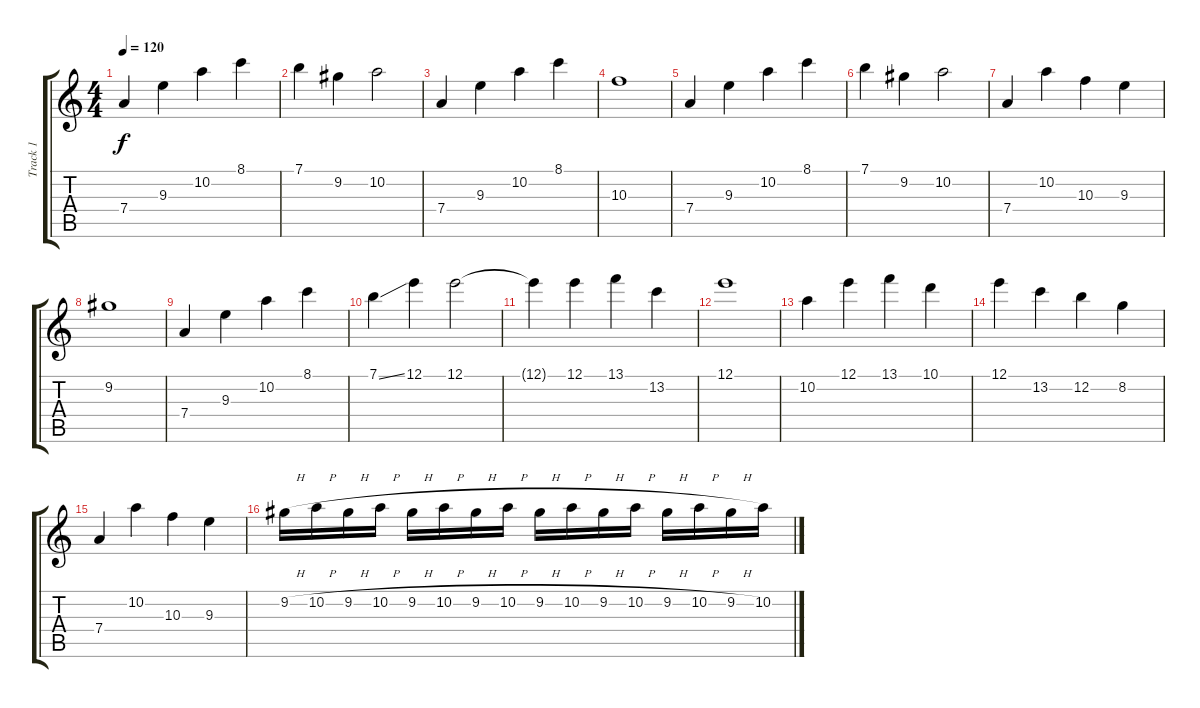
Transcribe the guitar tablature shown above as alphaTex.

\track ("Track 1" "Track 1") {instrument distortionguitar}
\staff {score tabs}
\tuning (E4 B3 G3 D3 A2 E2) {hide}
\ts (4 4)
\tempo 120
\clef g2
\ks c
7.4.4{dy f instrument distortionguitar} 9.3.4 10.2.4 8.1.4 |
7.1.4 9.2.4 10.2.2 |
7.4.4 9.3.4 10.2.4 8.1.4 |
10.3.1 |
7.4.4 9.3.4 10.2.4 8.1.4 |
7.1.4 9.2.4 10.2.2 |
7.4.4 10.2.4 10.3.4 9.3.4 |
9.2.1 |
7.4.4 9.3.4 10.2.4 8.1.4 |
7.1{ss}.4 12.1.4 12.1.2 |
12.1{t}.4 12.1.4 13.1.4 13.2.4 |
12.1.1 |
10.2.4 12.1.4 13.1.4 10.1.4 |
12.1.4 13.2.4 12.2.4 8.2.4 |
7.4.4 10.2.4 10.3.4 9.3.4 |
9.2{h}.16 10.2{h}.16 9.2{h}.16 10.2{h}.16 9.2{h}.16 10.2{h}.16 9.2{h}.16 10.2{h}.16 9.2{h}.16 10.2{h}.16 9.2{h}.16 10.2{h}.16 9.2{h}.16 10.2{h}.16 9.2{h}.16 10.2.16
